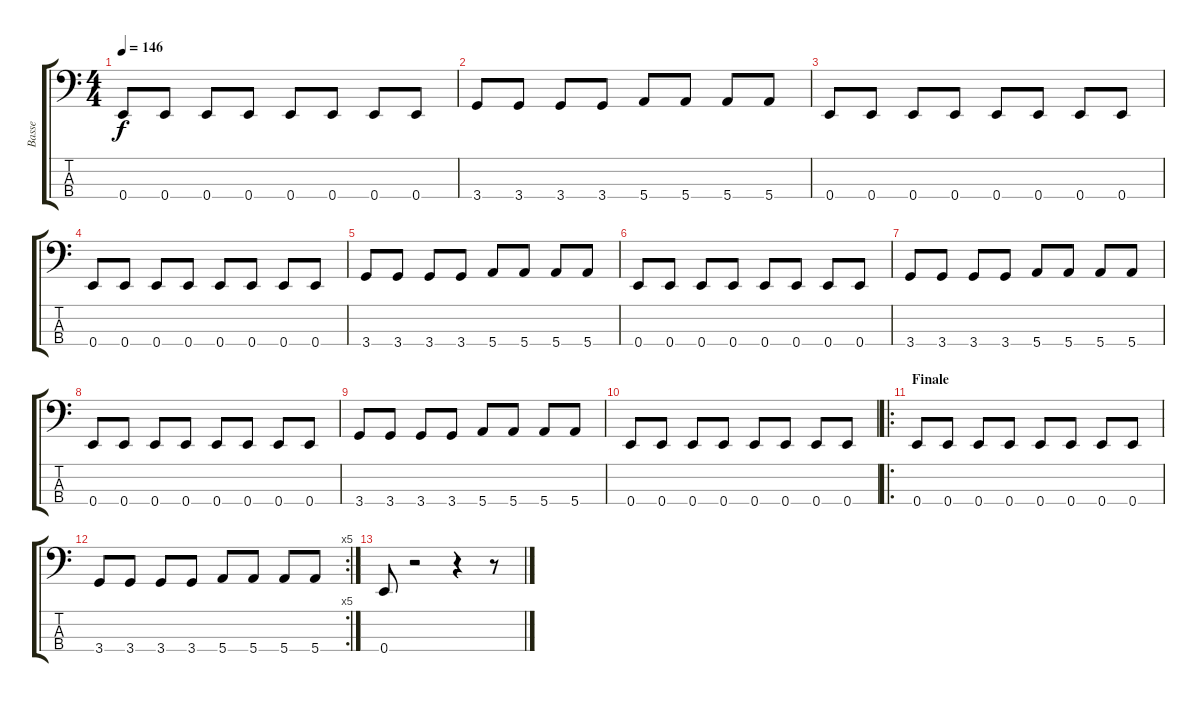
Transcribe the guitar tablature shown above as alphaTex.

\track ("Basse" "Basse") {instrument electricbassfinger}
\staff {score tabs}
\tuning (G2 D2 A1 E1) {hide}
\ts (4 4)
\tempo 146
\clef f4
\ks c
0.4.8{dy f} 0.4.8 0.4.8 0.4.8 0.4.8 0.4.8 0.4.8 0.4.8 |
3.4.8 3.4.8 3.4.8 3.4.8 5.4.8 5.4.8 5.4.8 5.4.8 |
0.4.8 0.4.8 0.4.8 0.4.8 0.4.8 0.4.8 0.4.8 0.4.8 |
0.4.8 0.4.8 0.4.8 0.4.8 0.4.8 0.4.8 0.4.8 0.4.8 |
3.4.8 3.4.8 3.4.8 3.4.8 5.4.8 5.4.8 5.4.8 5.4.8 |
0.4.8 0.4.8 0.4.8 0.4.8 0.4.8 0.4.8 0.4.8 0.4.8 |
3.4.8 3.4.8 3.4.8 3.4.8 5.4.8 5.4.8 5.4.8 5.4.8 |
0.4.8 0.4.8 0.4.8 0.4.8 0.4.8 0.4.8 0.4.8 0.4.8 |
3.4.8 3.4.8 3.4.8 3.4.8 5.4.8 5.4.8 5.4.8 5.4.8 |
0.4.8 0.4.8 0.4.8 0.4.8 0.4.8 0.4.8 0.4.8 0.4.8 |
\ro
\section ("" "Finale")
0.4.8 0.4.8 0.4.8 0.4.8 0.4.8 0.4.8 0.4.8 0.4.8 |
\rc 5
3.4.8 3.4.8 3.4.8 3.4.8 5.4.8 5.4.8 5.4.8 5.4.8 |
0.4.8 r.2 r.4 r.8
